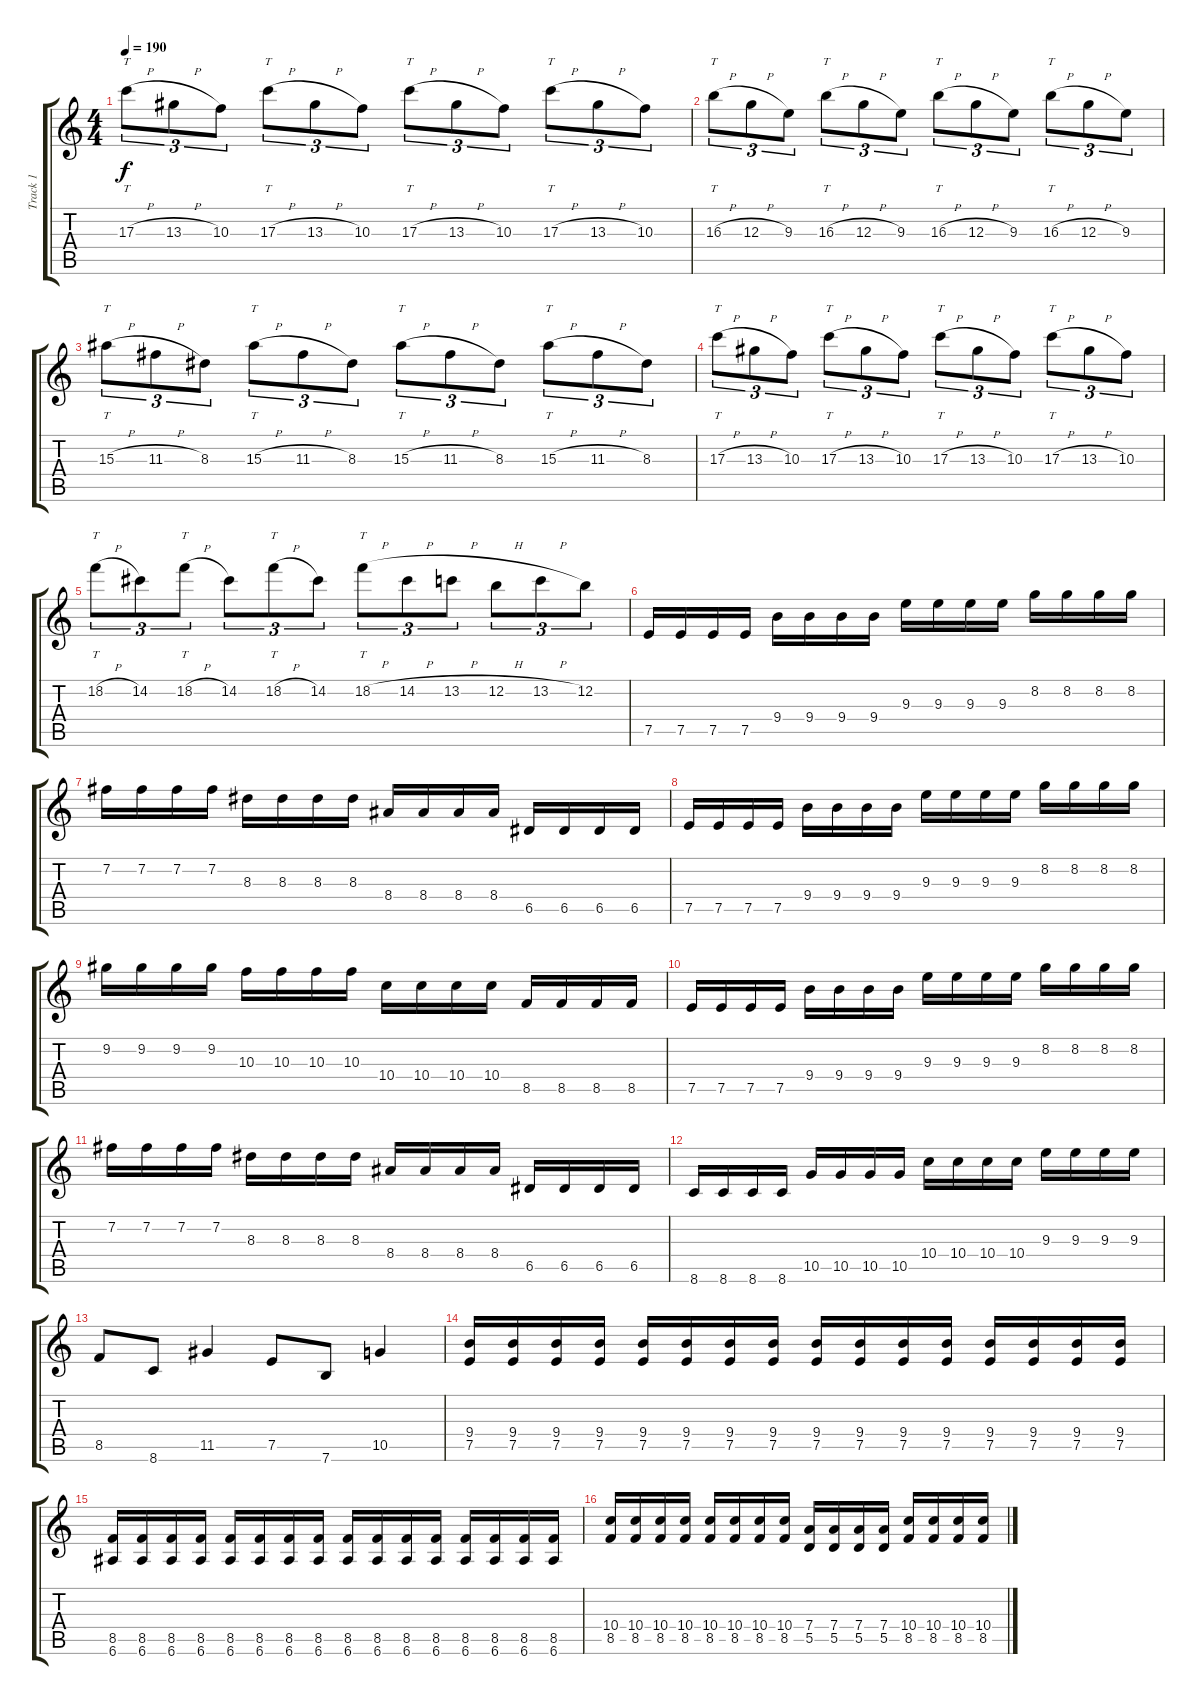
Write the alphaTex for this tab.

\track ("Track 1" "Track 1") {instrument distortionguitar}
\staff {score tabs}
\tuning (E4 B3 G3 D3 A2 E2) {hide}
\ts (4 4)
\tempo 190
\clef g2
\ks c
17.3{h}.8{tt tu (3 2) dy f} 13.3{h}.8{tu (3 2)} 10.3.8{tu (3 2)} 17.3{h}.8{tt tu (3 2)} 13.3{h}.8{tu (3 2)} 10.3.8{tu (3 2)} 17.3{h}.8{tt tu (3 2)} 13.3{h}.8{tu (3 2)} 10.3.8{tu (3 2)} 17.3{h}.8{tt tu (3 2)} 13.3{h}.8{tu (3 2)} 10.3.8{tu (3 2)} |
16.3{h}.8{tt tu (3 2)} 12.3{h}.8{tu (3 2)} 9.3.8{tu (3 2)} 16.3{h}.8{tt tu (3 2)} 12.3{h}.8{tu (3 2)} 9.3.8{tu (3 2)} 16.3{h}.8{tt tu (3 2)} 12.3{h}.8{tu (3 2)} 9.3.8{tu (3 2)} 16.3{h}.8{tt tu (3 2)} 12.3{h}.8{tu (3 2)} 9.3.8{tu (3 2)} |
15.3{h}.8{tt tu (3 2)} 11.3{h}.8{tu (3 2)} 8.3.8{tu (3 2)} 15.3{h}.8{tt tu (3 2)} 11.3{h}.8{tu (3 2)} 8.3.8{tu (3 2)} 15.3{h}.8{tt tu (3 2)} 11.3{h}.8{tu (3 2)} 8.3.8{tu (3 2)} 15.3{h}.8{tt tu (3 2)} 11.3{h}.8{tu (3 2)} 8.3.8{tu (3 2)} |
17.3{h}.8{tt tu (3 2)} 13.3{h}.8{tu (3 2)} 10.3.8{tu (3 2)} 17.3{h}.8{tt tu (3 2)} 13.3{h}.8{tu (3 2)} 10.3.8{tu (3 2)} 17.3{h}.8{tt tu (3 2)} 13.3{h}.8{tu (3 2)} 10.3.8{tu (3 2)} 17.3{h}.8{tt tu (3 2)} 13.3{h}.8{tu (3 2)} 10.3.8{tu (3 2)} |
18.2{h}.8{tt tu (3 2)} 14.2.8{tu (3 2)} 18.2{h}.8{tt tu (3 2)} 14.2.8{tu (3 2)} 18.2{h}.8{tt tu (3 2)} 14.2.8{tu (3 2)} 18.2{h}.8{tt tu (3 2)} 14.2{h}.8{tu (3 2)} 13.2{h}.8{tu (3 2)} 12.2{h}.8{tu (3 2)} 13.2{h}.8{tu (3 2)} 12.2.8{tu (3 2)} |
7.5.16 7.5.16 7.5.16 7.5.16 9.4.16 9.4.16 9.4.16 9.4.16 9.3.16 9.3.16 9.3.16 9.3.16 8.2.16 8.2.16 8.2.16 8.2.16 |
7.2.16 7.2.16 7.2.16 7.2.16 8.3.16 8.3.16 8.3.16 8.3.16 8.4.16 8.4.16 8.4.16 8.4.16 6.5.16 6.5.16 6.5.16 6.5.16 |
7.5.16 7.5.16 7.5.16 7.5.16 9.4.16 9.4.16 9.4.16 9.4.16 9.3.16 9.3.16 9.3.16 9.3.16 8.2.16 8.2.16 8.2.16 8.2.16 |
9.2.16 9.2.16 9.2.16 9.2.16 10.3.16 10.3.16 10.3.16 10.3.16 10.4.16 10.4.16 10.4.16 10.4.16 8.5.16 8.5.16 8.5.16 8.5.16 |
7.5.16 7.5.16 7.5.16 7.5.16 9.4.16 9.4.16 9.4.16 9.4.16 9.3.16 9.3.16 9.3.16 9.3.16 8.2.16 8.2.16 8.2.16 8.2.16 |
7.2.16 7.2.16 7.2.16 7.2.16 8.3.16 8.3.16 8.3.16 8.3.16 8.4.16 8.4.16 8.4.16 8.4.16 6.5.16 6.5.16 6.5.16 6.5.16 |
8.6.16 8.6.16 8.6.16 8.6.16 10.5.16 10.5.16 10.5.16 10.5.16 10.4.16 10.4.16 10.4.16 10.4.16 9.3.16 9.3.16 9.3.16 9.3.16 |
8.5.8 8.6.8 11.5.4 7.5.8 7.6.8 10.5.4 |
(9.4 7.5).16 (9.4 7.5).16 (9.4 7.5).16 (9.4 7.5).16 (9.4 7.5).16 (9.4 7.5).16 (9.4 7.5).16 (9.4 7.5).16 (9.4 7.5).16 (9.4 7.5).16 (9.4 7.5).16 (9.4 7.5).16 (9.4 7.5).16 (9.4 7.5).16 (9.4 7.5).16 (9.4 7.5).16 |
(8.5 6.6).16 (8.5 6.6).16 (8.5 6.6).16 (8.5 6.6).16 (8.5 6.6).16 (8.5 6.6).16 (8.5 6.6).16 (8.5 6.6).16 (8.5 6.6).16 (8.5 6.6).16 (8.5 6.6).16 (8.5 6.6).16 (8.5 6.6).16 (8.5 6.6).16 (8.5 6.6).16 (8.5 6.6).16 |
(10.4 8.5).16 (10.4 8.5).16 (10.4 8.5).16 (10.4 8.5).16 (10.4 8.5).16 (10.4 8.5).16 (10.4 8.5).16 (10.4 8.5).16 (7.4 5.5).16 (7.4 5.5).16 (7.4 5.5).16 (7.4 5.5).16 (10.4 8.5).16 (10.4 8.5).16 (10.4 8.5).16 (10.4 8.5).16
